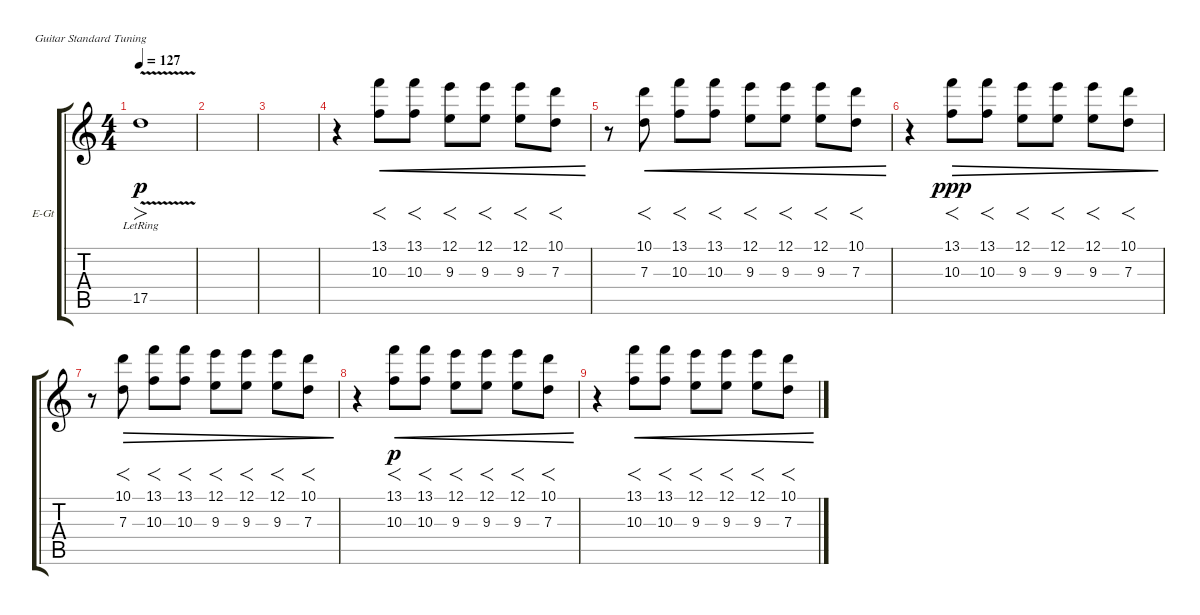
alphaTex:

\defaultSystemsLayout 4
\bracketExtendMode groupsimilarinstruments
\firstSystemTrackNameOrientation horizontal
\otherSystemsTrackNameOrientation horizontal
\track ("Клавиша" "E-Gt") {instrument overdrivenguitar}
\staff {score tabs}
\tuning (E4 B3 G3 D3 A2 E2)
\ts (4 4)
\tempo 127
\clef g2
\ks c
17.5{v lr t}.1{fo dy p} |
|
|
r.4 (10.3 13.1).8{f cre} (10.3 13.1).8{f cre} (9.3 12.1).8{f cre} (9.3 12.1).8{f cre} (9.3 12.1).8{f cre} (7.3 10.1).8{f cre} |
r.8 (7.3 10.1).8{f cre} (10.3 13.1).8{f cre} (10.3 13.1).8{f cre} (9.3 12.1).8{f cre} (9.3 12.1).8{f cre} (9.3 12.1).8{f cre} (7.3 10.1).8{f cre} |
r.4 (10.3 13.1).8{f dec dy ppp} (10.3 13.1).8{f dec} (9.3 12.1).8{f dec} (9.3 12.1).8{f dec} (9.3 12.1).8{f dec} (7.3 10.1).8{f dec} |
r.8 (7.3 10.1).8{f dec} (10.3 13.1).8{f dec} (10.3 13.1).8{f dec} (9.3 12.1).8{f dec} (9.3 12.1).8{f dec} (9.3 12.1).8{f dec} (7.3 10.1).8{f dec} |
r.4 (10.3 13.1).8{f cre dy p} (10.3 13.1).8{f cre} (9.3 12.1).8{f cre} (9.3 12.1).8{f cre} (9.3 12.1).8{f cre} (7.3 10.1).8{f cre} |
r.4 (10.3 13.1).8{f cre} (10.3 13.1).8{f cre} (9.3 12.1).8{f cre} (9.3 12.1).8{f cre} (9.3 12.1).8{f cre} (7.3 10.1).8{f cre}
